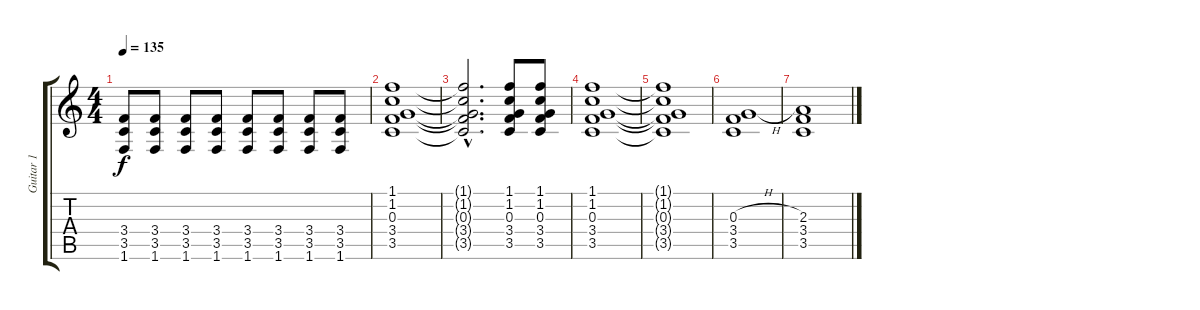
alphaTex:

\track ("Guitar 1" "Guitar 1") {instrument distortionguitar}
\staff {score tabs}
\tuning (E4 B3 G3 D3 A2 E2) {hide}
\ts (4 4)
\tempo 135
\clef g2
\ks c
(3.4 3.5 1.6).8{dy f} (3.4 3.5 1.6).8 (3.4 3.5 1.6).8 (3.4 3.5 1.6).8 (3.4 3.5 1.6).8 (3.4 3.5 1.6).8 (3.4 3.5 1.6).8 (3.4 3.5 1.6).8 |
(1.1 1.2 0.3 3.4 3.5).1 |
(1.1{hac t} 1.2{hac t} 0.3{hac t} 3.4{hac t} 3.5{hac t}).2{d} (1.1 1.2 0.3 3.4 3.5).8 (1.1 1.2 0.3 3.4 3.5).8 |
(1.1 1.2 0.3 3.4 3.5).1 |
(1.1{t} 1.2{t} 0.3{t} 3.4{t} 3.5{t}).1 |
(0.3{h} 3.4 3.5).1 |
(2.3 3.4 3.5).1
